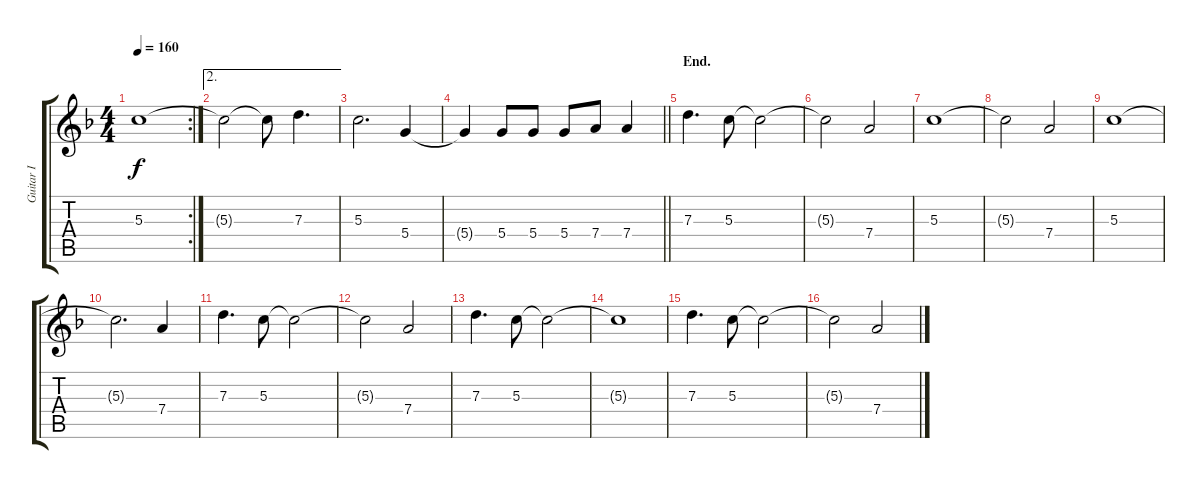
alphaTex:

\track ("Guitar I" "Guitar I") {instrument distortionguitar}
\staff {score tabs}
\tuning (E4 B3 G3 D3 A2 D2) {hide}
\rc 2
\ts (4 4)
\tempo 160
\clef g2
\ks dminor
5.3{t}.1{dy f} |
\ae 2
5.3{t}.2 5.3{t}.8 7.3.4{d} |
5.3.2{d} 5.4.4 |
\barLineRight lightlight
5.4{t}.4 5.4.8 5.4.8 5.4.8 7.4.8 7.4.4 |
\section ("" "End.")
7.3.4{d} 5.3.8 5.3{t}.2 |
5.3{t}.2 7.4.2 |
5.3.1 |
5.3{t}.2 7.4.2 |
5.3.1 |
5.3{t}.2{d} 7.4.4 |
7.3.4{d} 5.3.8 5.3{t}.2 |
5.3{t}.2 7.4.2 |
7.3.4{d} 5.3.8 5.3{t}.2 |
5.3{t}.1 |
7.3.4{d} 5.3.8 5.3{t}.2 |
5.3{t}.2 7.4.2
